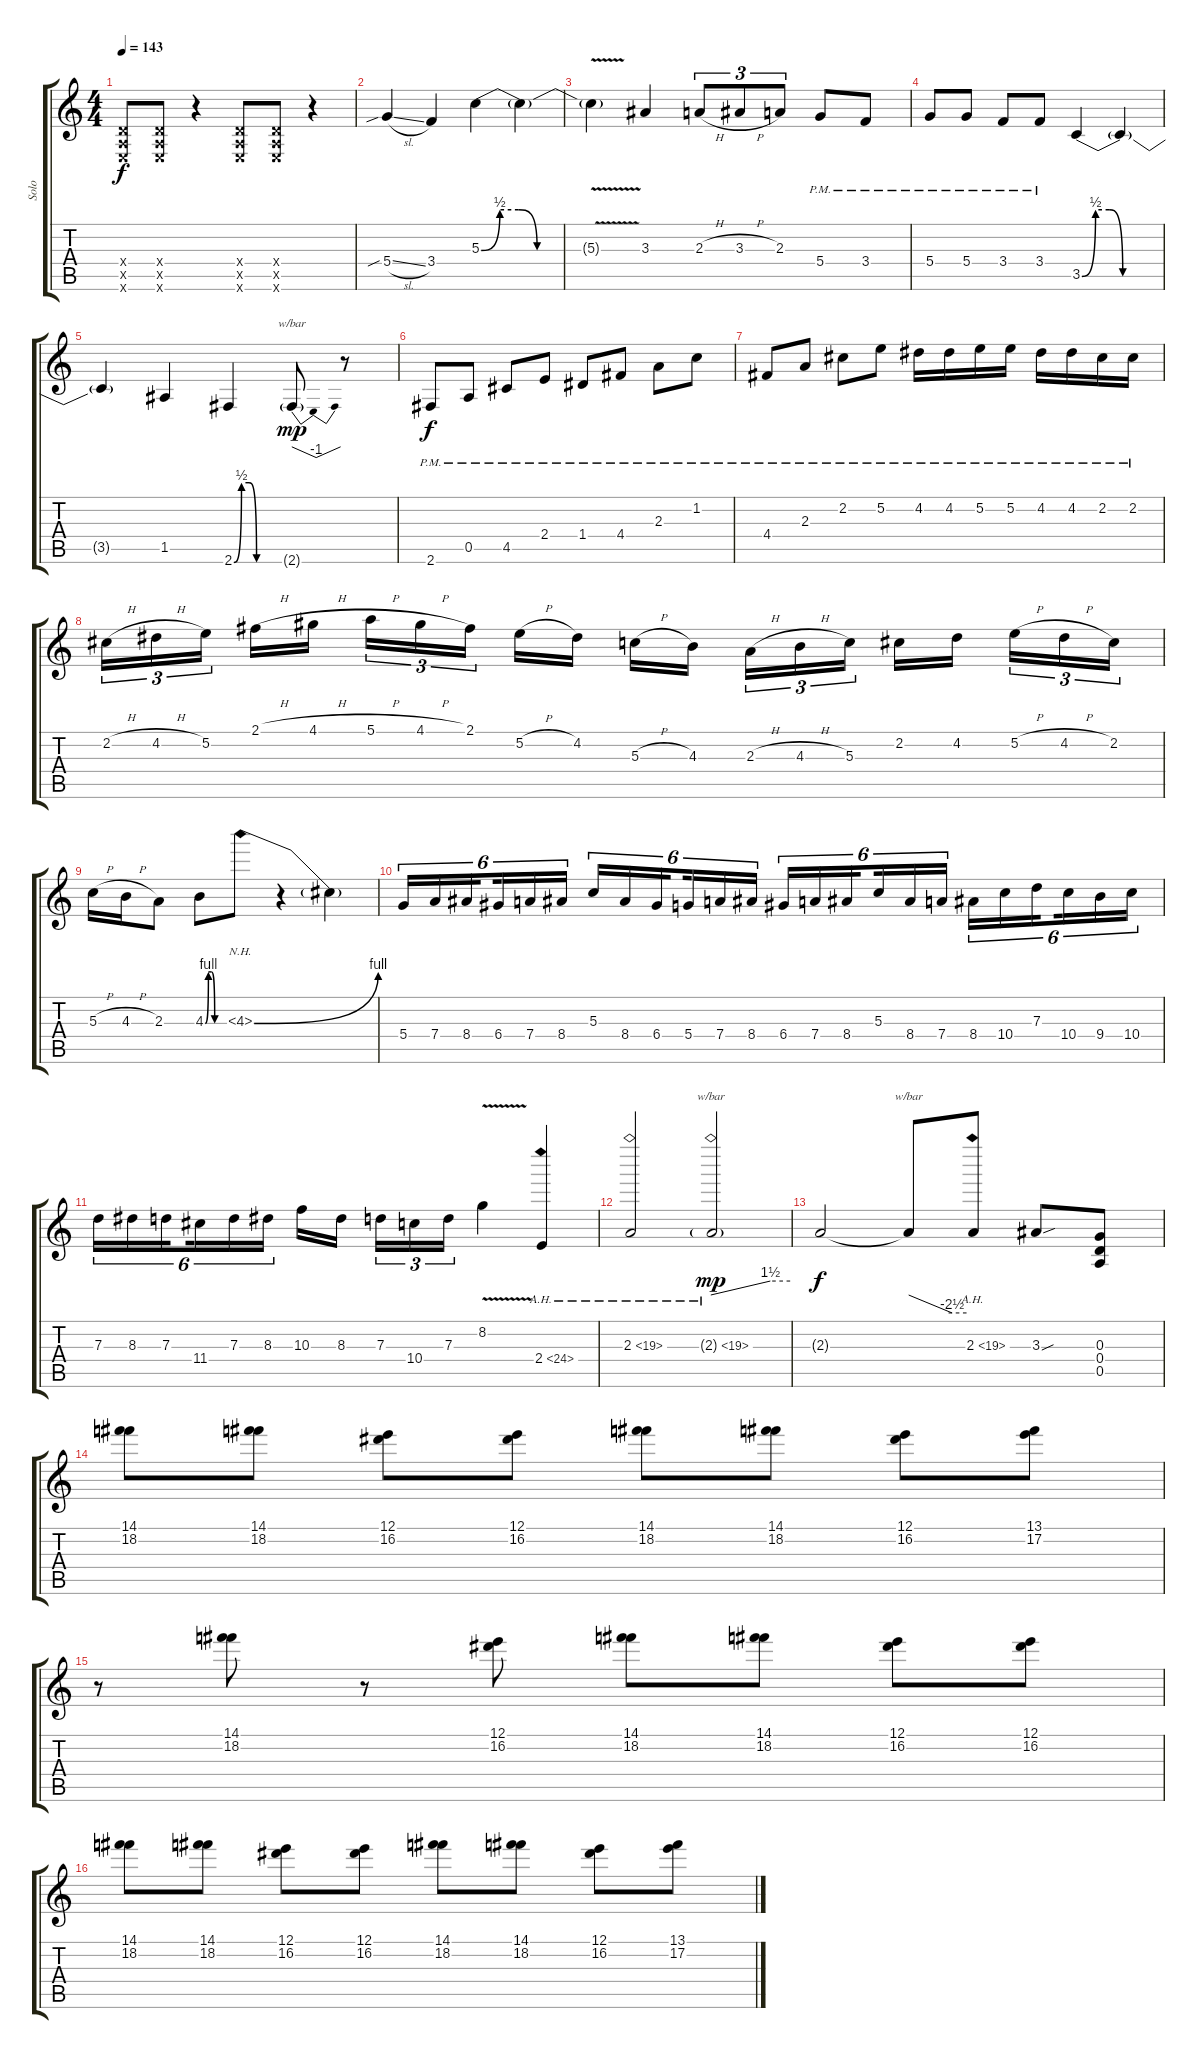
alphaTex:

\track ("Solo" "Solo") {instrument distortionguitar}
\staff {score tabs}
\tuning (E4 B3 G3 D3 A2 E2) {hide}
\ts (4 4)
\tempo 143
\clef g2
\ks c
(0.4{x} 0.5{x} 0.6{x}).8{dy f} (0.4{x} 0.5{x} 0.6{x}).8 r.4 (0.4{x} 0.5{x} 0.6{x}).8 (0.4{x} 0.5{x} 0.6{x}).8 r.4 |
5.4{sib sl}.4 3.4.4 5.3{be (custom 0 0 10 2 20 2 30 0 60 0)}.4 5.3{t}.4 |
5.3{v t}.4 3.3.4 2.3{h}.8{tu (3 2)} 3.3{h}.8{tu (3 2)} 2.3.8{tu (3 2)} 5.4{pm}.8 3.4{pm}.8 |
5.4{pm}.8 5.4{pm}.8 3.4{pm}.8 3.4{pm}.8 3.5{be (custom 0 0 10 2 20 2 30 0 60 0)}.4 3.5{t}.4 |
3.5{t}.4 1.5.4 2.6{be (custom 0 0 10 2 20 2 30 0 60 0)}.4 2.6{g}.8{tbe (dip default 0 0 30 -4 60 0) dy mp} r.8 |
2.6{pm}.8{dy f} 0.5{pm}.8 4.5{pm}.8 2.4{pm}.8 1.4{pm}.8 4.4{pm}.8 2.3{pm}.8 1.2{pm}.8 |
4.4{pm}.8 2.3{pm}.8 2.2{pm}.8 5.2{pm}.8 4.2{pm}.16 4.2{pm}.16 5.2{pm}.16 5.2{pm}.16 4.2{pm}.16 4.2{pm}.16 2.2{pm}.16 2.2{pm}.16 |
2.2{h}.16{tu (3 2)} 4.2{h}.16{tu (3 2)} 5.2.16{tu (3 2) beam splitsecondary} 2.1{h}.16 4.1{h}.16 5.1{h}.16{tu (3 2)} 4.1{h}.16{tu (3 2)} 2.1.16{tu (3 2) beam splitsecondary} 5.2{h}.16 4.2.16 5.3{h}.16 4.3.16{beam splitsecondary} 2.3{h}.16{tu (3 2)} 4.3{h}.16{tu (3 2)} 5.3.16{tu (3 2)} 2.2.16 4.2.16{beam splitsecondary} 5.2{h}.16{tu (3 2)} 4.2{h}.16{tu (3 2)} 2.2.16{tu (3 2)} |
5.3{h}.16 4.3{h}.16 2.3.8 4.3{be (custom 0 0 10 4 20 4 30 0 60 0)}.8 4.3{be (bend 0 0 60 4) nh}.8 r.4 4.3{t}.4 |
5.4.16{tu (6 4)} 7.4.16{tu (6 4)} 8.4.16{tu (6 4) beam splitsecondary} 6.4.16{tu (6 4)} 7.4.16{tu (6 4)} 8.4.16{tu (6 4)} 5.3.16{tu (6 4)} 8.4.16{tu (6 4)} 6.4.16{tu (6 4) beam splitsecondary} 5.4.16{tu (6 4)} 7.4.16{tu (6 4)} 8.4.16{tu (6 4)} 6.4.16{tu (6 4)} 7.4.16{tu (6 4)} 8.4.16{tu (6 4) beam splitsecondary} 5.3.16{tu (6 4)} 8.4.16{tu (6 4)} 7.4.16{tu (6 4)} 8.4.16{tu (6 4)} 10.4.16{tu (6 4)} 7.3.16{tu (6 4) beam splitsecondary} 10.4.16{tu (6 4)} 9.4.16{tu (6 4)} 10.4.16{tu (6 4)} |
7.3.16{tu (6 4)} 8.3.16{tu (6 4)} 7.3.16{tu (6 4) beam splitsecondary} 11.4.16{tu (6 4)} 7.3.16{tu (6 4)} 8.3.16{tu (6 4)} 10.3.16 8.3.16{beam splitsecondary} 7.3.16{tu (3 2)} 10.4.16{tu (3 2)} 7.3.16{tu (3 2)} 8.2{v}.4 2.4{ah 22}.4 |
2.3{ah 17}.2 2.3{ah 17 g}.2{tbe (custom default 0 0 45 6 60 6) dy mp} |
2.3{t}.2{dy f} 2.3{t}.8{tbe (custom default 0 0 45 -10 60 -10)} 2.3{ah 17}.8 3.3{sou}.8 (0.3 0.4 0.5).8 |
(14.1 18.2).8 (14.1 18.2).8 (12.1 16.2).8 (12.1 16.2).8 (14.1 18.2).8 (14.1 18.2).8 (12.1 16.2).8 (13.1 17.2).8 |
r.8 (14.1 18.2).8 r.8 (12.1 16.2).8 (14.1 18.2).8 (14.1 18.2).8 (12.1 16.2).8 (12.1 16.2).8 |
(14.1 18.2).8 (14.1 18.2).8 (12.1 16.2).8 (12.1 16.2).8 (14.1 18.2).8 (14.1 18.2).8 (12.1 16.2).8 (13.1 17.2).8
